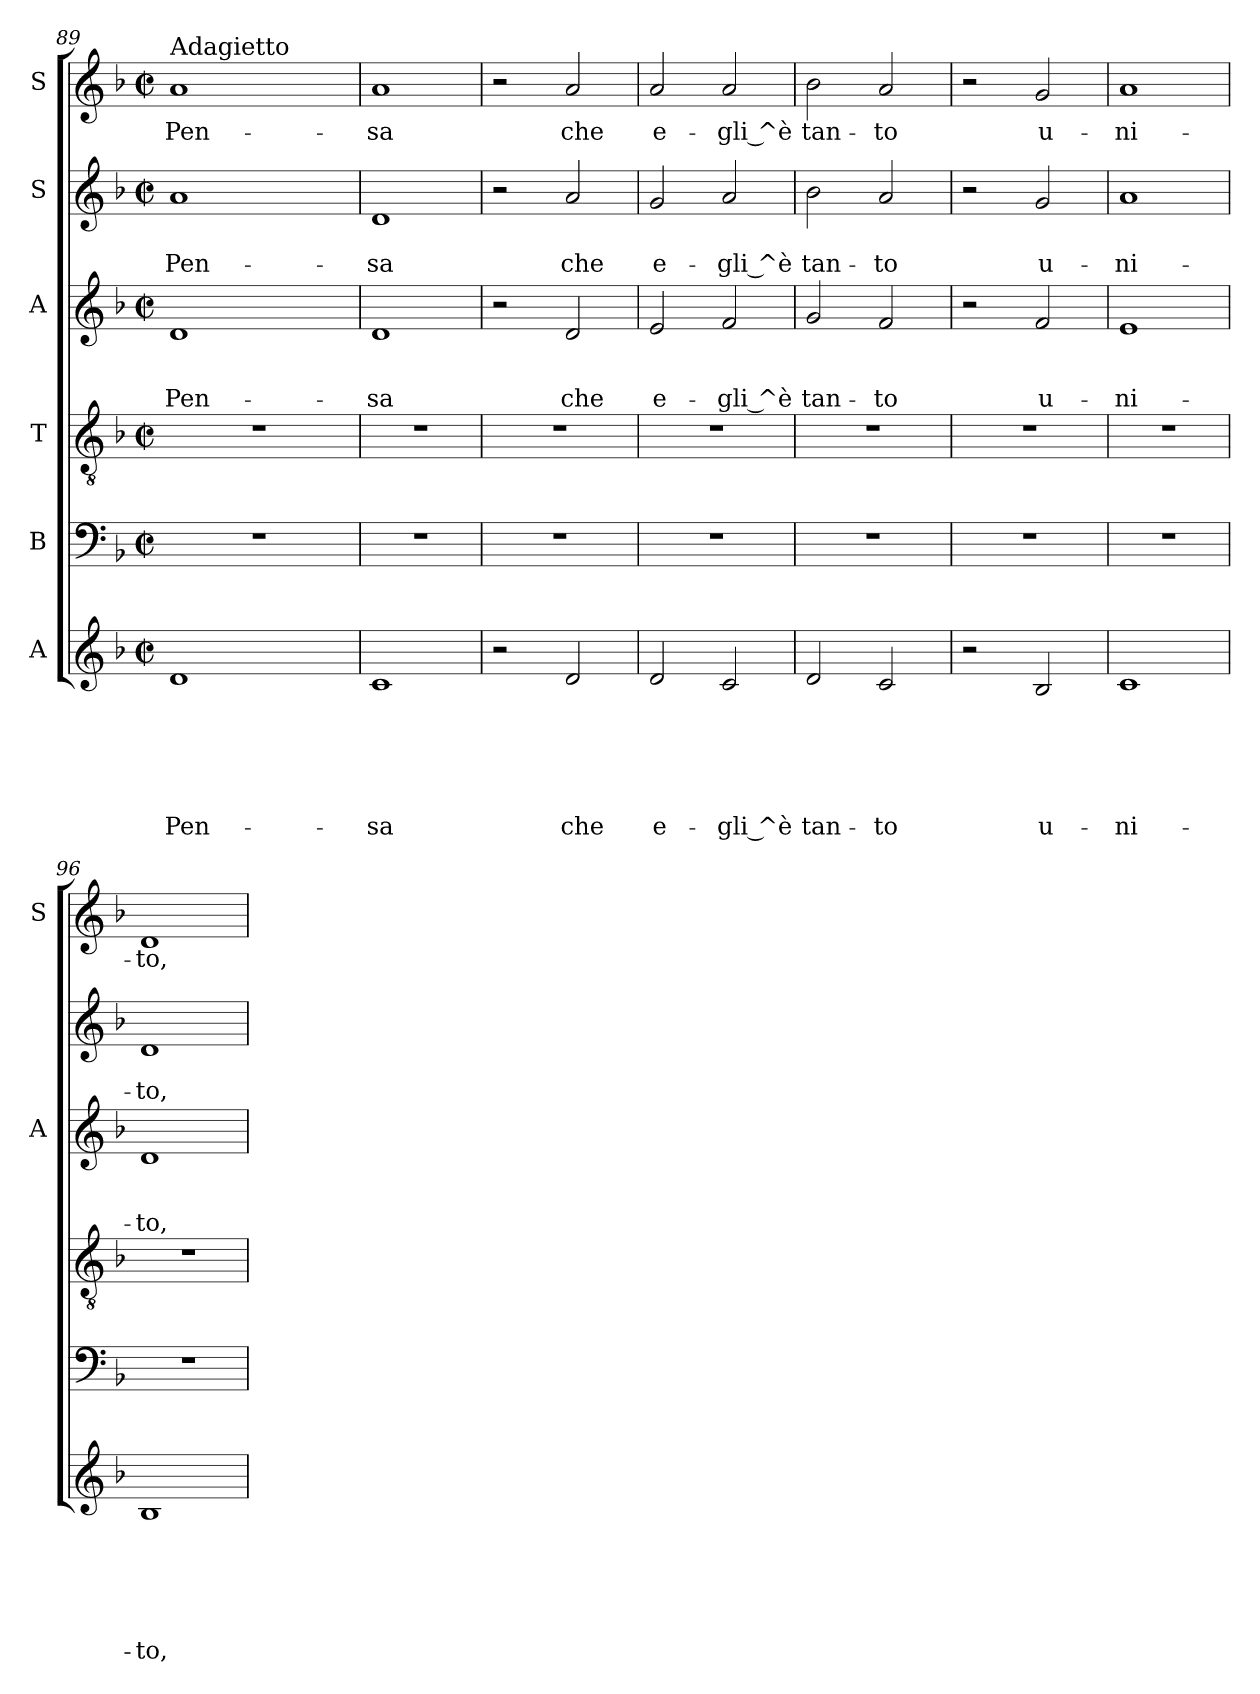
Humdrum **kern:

**kern	**text	**text	**text	**text	**text	**text	**kern	**kern	**kern	**text	**text	**text	**kern	**text	**text	**kern	**text
*part6	*part6	*part6	*part6	*part6	*part6	*part6	*part5	*part4	*part3	*part3	*part3	*part3	*part2	*part2	*part2	*part1	*part1
*staff6	*staff6	*staff6	*staff6	*staff6	*staff6	*staff6	*staff5	*staff4	*staff3	*staff3	*staff3	*staff3	*staff2	*staff2	*staff2	*staff1	*staff1
*I"A	*	*	*	*	*	*	*I"B	*I"T	*I"A	*	*	*	*I"S	*	*	*I"S	*
*	*	*	*	*	*	*	*	*	*I'A	*	*	*	*	*	*	*I'S	*
!!LO:PB:g=z
*clefG2	*	*	*	*	*	*	*clefF4	*clefGv2	*clefG2	*	*	*	*clefG2	*	*	*clefG2	*
*k[b-]	*	*	*	*	*	*	*k[b-]	*k[b-]	*k[b-]	*	*	*	*k[b-]	*	*	*k[b-]	*
*F:	*	*	*	*	*	*	*F:	*F:	*F:	*	*	*	*F:	*	*	*F:	*
*M2/2	*	*	*	*	*	*	*M2/2	*M2/2	*M2/2	*	*	*	*M2/2	*	*	*M2/2	*
*met(c|)	*	*	*	*	*	*	*met(c|)	*met(c|)	*met(c|)	*	*	*	*met(c|)	*	*	*met(c|)	*
=89	=89	=89	=89	=89	=89	=89	=89	=89	=89	=89	=89	=89	=89	=89	=89	=89	=89
!	!	!	!	!	!	!	!	!	!	!	!	!	!	!	!	!LO:TX:a:t=Adagietto	!
!	!	!	!	!	!	!LO:LY:b	!	!	!	!	!	!LO:LY:b	!	!	!LO:LY:b	!	!LO:LY:b
*^	*	*	*	*	*	*	*	*	*^	*	*	*	*^	*	*	*	*
1d	4ryy	.	.	.	.	.	Pen-	1r	1r	1d	4ryy	.	.	Pen-	1a	4ryy	.	Pen-	1a	Pen-
.	8ryy	.	.	.	.	.	.	.	.	.	8ryy	.	.	.	.	8ryy	.	.	.	.
.	32ryy	.	.	.	.	.	.	.	.	.	32ryy	.	.	.	.	32ryy	.	.	.	.
.	2ryy	.	.	.	.	.	.	.	.	.	2ryy	.	.	.	.	2ryy	.	.	.	.
.	16.ryy	.	.	.	.	.	.	.	.	.	16.ryy	.	.	.	.	16.ryy	.	.	.	.
=90	=90	=90	=90	=90	=90	=90	=90	=90	=90	=90	=90	=90	=90	=90	=90	=90	=90	=90	=90	=90
!	!	!	!	!	!	!	!LO:LY:b	!	!	!	!	!	!	!LO:LY:b	!	!	!	!LO:LY:b	!	!LO:LY:b
*	*	*	*	*	*	*	*	*	*	*v	*v	*	*	*	*	*	*	*	*	*
*v	*v	*	*	*	*	*	*	*	*	*	*	*	*	*v	*v	*	*	*	*
1c	.	.	.	.	.	-sa	1r	1r	1d	.	.	-sa	1d	.	-sa	1a	-sa
=91	=91	=91	=91	=91	=91	=91	=91	=91	=91	=91	=91	=91	=91	=91	=91	=91	=91
2r	.	.	.	.	.	.	1r	1r	2r	.	.	.	2r	.	.	2r	.
!	!	!	!	!	!	!LO:LY:b	!	!	!	!	!	!LO:LY:b	!	!	!LO:LY:b	!	!LO:LY:b
2d/	.	.	.	.	.	che	.	.	2d/	.	.	che	2a/	.	che	2a/	che
=92	=92	=92	=92	=92	=92	=92	=92	=92	=92	=92	=92	=92	=92	=92	=92	=92	=92
!	!	!	!	!	!	!LO:LY:b	!	!	!	!	!	!LO:LY:b	!	!	!LO:LY:b	!	!LO:LY:b
2d/	.	.	.	.	.	e-	1r	1r	2e/	.	.	e-	2g/	.	e-	2a/	e-
!	!	!	!	!	!	!LO:LY:b	!	!	!	!	!	!LO:LY:b	!	!	!LO:LY:b	!	!LO:LY:b
2c/	.	.	.	.	.	-gli ^è	.	.	2f/	.	.	-gli ^è	2a/	.	-gli ^è	2a/	-gli ^è
=93	=93	=93	=93	=93	=93	=93	=93	=93	=93	=93	=93	=93	=93	=93	=93	=93	=93
!	!	!	!	!	!	!LO:LY:b	!	!	!	!	!	!LO:LY:b	!	!	!LO:LY:b	!	!LO:LY:b
2d/	.	.	.	.	.	tan-	1r	1r	2g/	.	.	tan-	2b-\	.	tan-	2b-\	tan-
!	!	!	!	!	!	!LO:LY:b	!	!	!	!	!	!LO:LY:b	!	!	!LO:LY:b	!	!LO:LY:b
2c/	.	.	.	.	.	-to	.	.	2f/	.	.	-to	2a/	.	-to	2a/	-to
=94	=94	=94	=94	=94	=94	=94	=94	=94	=94	=94	=94	=94	=94	=94	=94	=94	=94
2r	.	.	.	.	.	.	1r	1r	2r	.	.	.	2r	.	.	2r	.
!	!	!	!	!	!	!LO:LY:b	!	!	!	!	!	!LO:LY:b	!	!	!LO:LY:b	!	!LO:LY:b
2B-/	.	.	.	.	.	u-	.	.	2f/	.	.	u-	2g/	.	u-	2g/	u-
=95	=95	=95	=95	=95	=95	=95	=95	=95	=95	=95	=95	=95	=95	=95	=95	=95	=95
!	!	!	!	!	!	!LO:LY:b	!	!	!	!	!	!LO:LY:b	!	!	!LO:LY:b	!	!LO:LY:b
1c	.	.	.	.	.	-ni-	1r	1r	1e	.	.	-ni-	1a	.	-ni-	1a	-ni-
=96	=96	=96	=96	=96	=96	=96	=96	=96	=96	=96	=96	=96	=96	=96	=96	=96	=96
!	!	!	!	!	!	!LO:LY:b	!	!	!	!	!	!LO:LY:b	!	!	!LO:LY:b	!	!LO:LY:b
1B-	.	.	.	.	.	-to,	1r	1r	1d	.	.	-to,	1d	.	-to,	1d	-to,
=	=	=	=	=	=	=	=	=	=	=	=	=	=	=	=	=	=
*-	*-	*-	*-	*-	*-	*-	*-	*-	*-	*-	*-	*-	*-	*-	*-	*-	*-
